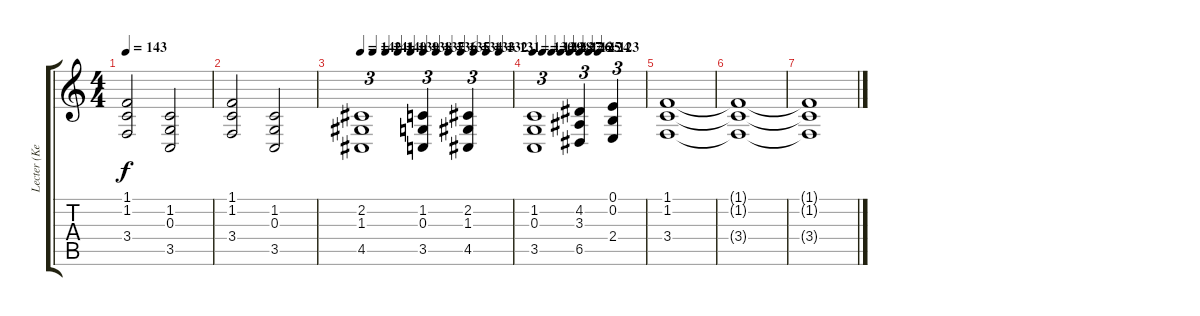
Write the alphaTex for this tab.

\track ("Lecter (KeybLeft)" "Lecter (Ke") {instrument pad4choir}
\staff {score tabs}
\tuning (E4 B3 G3 D3 A2 E2) {hide}
\ts (4 4)
\tempo 143
\clef g2
\ks c
(1.1 1.2 3.4).2{dy f} (1.2 0.3 3.5).2 |
(1.1 1.2 3.4).2 (1.2 0.3 3.5).2 |
\tempo 142
\tempo (141 0.08333333333333333)
\tempo (140 0.16666666666666666)
\tempo (139 0.25)
\tempo (138 0.3333333333333333)
\tempo (137 0.4166666666666667)
\tempo (136 0.5)
\tempo (135 0.5833333333333334)
\tempo (134 0.6666666666666666)
\tempo (133 0.75)
\tempo (132 0.8333333333333334)
\tempo (131 0.9166666666666666)
(2.2 1.3 4.5).1{tu (3 2)} (1.2 0.3 3.5).4{tu (3 2)} (2.2 1.3 4.5).4{tu (3 2)} |
\tempo 130
\tempo (129 0.08333333333333333)
\tempo (128 0.16666666666666666)
\tempo (127 0.25)
\tempo (126 0.3333333333333333)
\tempo (125 0.4166666666666667)
\tempo (124 0.5)
\tempo (123 0.5833333333333334)
(1.2 0.3 3.5).1{tu (3 2)} (4.2 3.3 6.5).4{tu (3 2)} (0.1 0.2 2.4).4{tu (3 2)} |
(1.1 1.2 3.4).1 |
(1.1{t} 1.2{t} 3.4{t}).1 |
(1.1{t} 1.2{t} 3.4{t}).1
